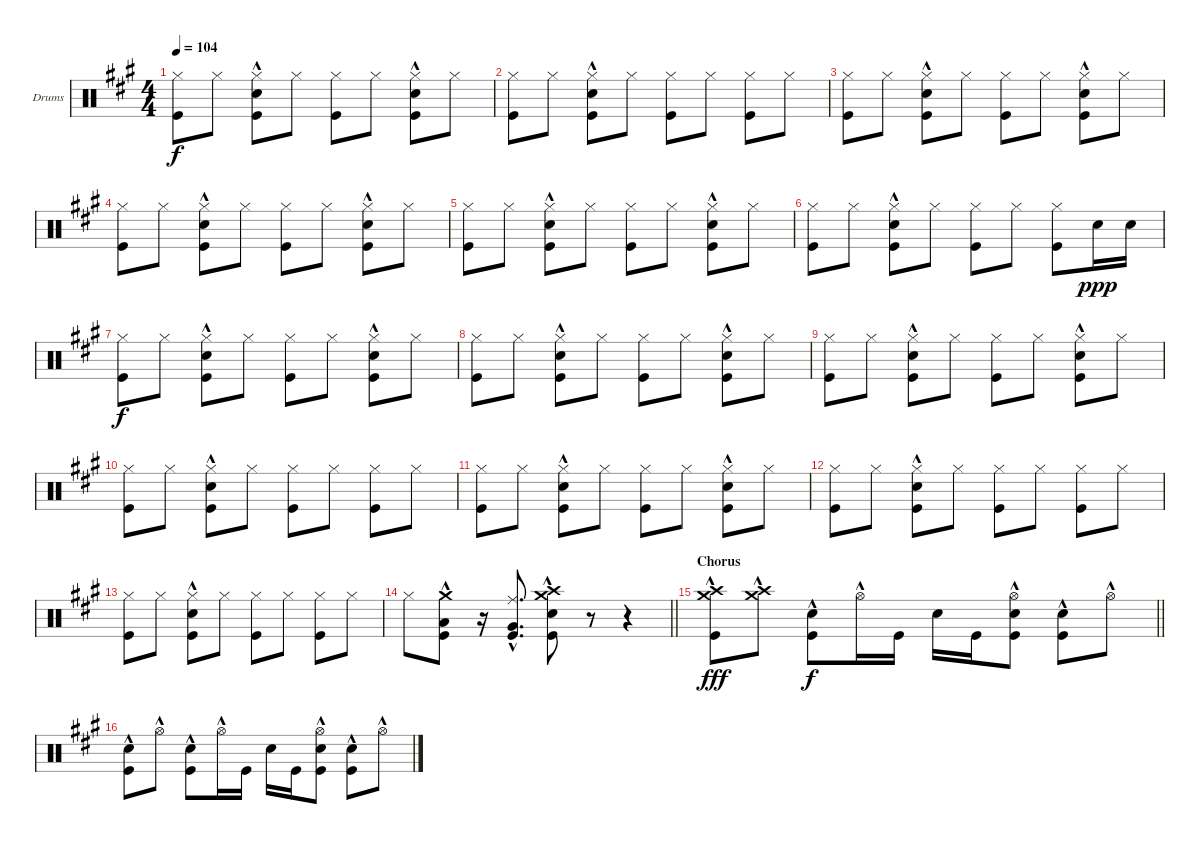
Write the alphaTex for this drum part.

\bracketExtendMode groupsimilarinstruments
\firstSystemTrackNameOrientation horizontal
\otherSystemsTrackNameOrientation horizontal
\track ("Drumkit" "Drums") {solo instrument percussion}
\staff {score}
\articulation defaults
\ts (4 4)
\tempo 104
\clef neutral
\ks a
("Hi-Hat (closed)" "Kick (hit)").8{dy f} "Hi-Hat (closed)".8 ("Hi-Hat (closed)" "Kick (hit)" "Snare (hit) 2"{hac}).8 "Hi-Hat (closed)".8 ("Hi-Hat (closed)" "Kick (hit)").8 "Hi-Hat (closed)".8 ("Hi-Hat (closed)" "Kick (hit)" "Snare (hit) 2"{hac}).8 "Hi-Hat (closed)".8 |
("Hi-Hat (closed)" "Kick (hit)").8 "Hi-Hat (closed)".8 ("Hi-Hat (closed)" "Kick (hit)" "Snare (hit) 2"{hac}).8 "Hi-Hat (closed)".8 ("Hi-Hat (closed)" "Kick (hit)").8 "Hi-Hat (closed)".8 ("Hi-Hat (closed)" "Kick (hit)").8 "Hi-Hat (closed)".8 |
("Hi-Hat (closed)" "Kick (hit)").8 "Hi-Hat (closed)".8 ("Hi-Hat (closed)" "Kick (hit)" "Snare (hit) 2"{hac}).8 "Hi-Hat (closed)".8 ("Hi-Hat (closed)" "Kick (hit)").8 "Hi-Hat (closed)".8 ("Hi-Hat (closed)" "Kick (hit)" "Snare (hit) 2"{hac}).8 "Hi-Hat (closed)".8 |
("Hi-Hat (closed)" "Kick (hit)").8 "Hi-Hat (closed)".8 ("Hi-Hat (closed)" "Kick (hit)" "Snare (hit) 2"{hac}).8 "Hi-Hat (closed)".8 ("Hi-Hat (closed)" "Kick (hit)").8 "Hi-Hat (closed)".8 ("Hi-Hat (closed)" "Kick (hit)" "Snare (hit) 2"{hac}).8 "Hi-Hat (closed)".8 |
("Hi-Hat (closed)" "Kick (hit)").8 "Hi-Hat (closed)".8 ("Hi-Hat (closed)" "Kick (hit)" "Snare (hit) 2"{hac}).8 "Hi-Hat (closed)".8 ("Hi-Hat (closed)" "Kick (hit)").8 "Hi-Hat (closed)".8 ("Hi-Hat (closed)" "Kick (hit)" "Snare (hit) 2"{hac}).8 "Hi-Hat (closed)".8 |
("Hi-Hat (closed)" "Kick (hit)").8 "Hi-Hat (closed)".8 ("Hi-Hat (closed)" "Kick (hit)" "Snare (hit) 2"{hac}).8 "Hi-Hat (closed)".8 ("Hi-Hat (closed)" "Kick (hit)").8 "Hi-Hat (closed)".8 ("Hi-Hat (closed)" "Kick (hit)").8 "Snare (hit) 2".16{dy ppp} "Snare (hit) 2".16 |
("Hi-Hat (closed)" "Kick (hit)").8{dy f} "Hi-Hat (closed)".8 ("Hi-Hat (closed)" "Kick (hit)" "Snare (hit) 2"{hac}).8 "Hi-Hat (closed)".8 ("Hi-Hat (closed)" "Kick (hit)").8 "Hi-Hat (closed)".8 ("Hi-Hat (closed)" "Kick (hit)" "Snare (hit) 2"{hac}).8 "Hi-Hat (closed)".8 |
("Hi-Hat (closed)" "Kick (hit)").8 "Hi-Hat (closed)".8 ("Hi-Hat (closed)" "Kick (hit)" "Snare (hit) 2"{hac}).8 "Hi-Hat (closed)".8 ("Hi-Hat (closed)" "Kick (hit)").8 "Hi-Hat (closed)".8 ("Hi-Hat (closed)" "Kick (hit)" "Snare (hit) 2"{hac}).8 "Hi-Hat (closed)".8 |
("Hi-Hat (closed)" "Kick (hit)").8 "Hi-Hat (closed)".8 ("Hi-Hat (closed)" "Kick (hit)" "Snare (hit) 2"{hac}).8 "Hi-Hat (closed)".8 ("Hi-Hat (closed)" "Kick (hit)").8 "Hi-Hat (closed)".8 ("Hi-Hat (closed)" "Kick (hit)" "Snare (hit) 2"{hac}).8 "Hi-Hat (closed)".8 |
("Hi-Hat (closed)" "Kick (hit)").8 "Hi-Hat (closed)".8 ("Hi-Hat (closed)" "Kick (hit)" "Snare (hit) 2"{hac}).8 "Hi-Hat (closed)".8 ("Hi-Hat (closed)" "Kick (hit)").8 "Hi-Hat (closed)".8 ("Hi-Hat (closed)" "Kick (hit)").8 "Hi-Hat (closed)".8 |
("Hi-Hat (closed)" "Kick (hit)").8 "Hi-Hat (closed)".8 ("Hi-Hat (closed)" "Kick (hit)" "Snare (hit) 2"{hac}).8 "Hi-Hat (closed)".8 ("Hi-Hat (closed)" "Kick (hit)").8 "Hi-Hat (closed)".8 ("Hi-Hat (closed)" "Kick (hit)" "Snare (hit) 2"{hac}).8 "Hi-Hat (closed)".8 |
("Hi-Hat (closed)" "Kick (hit)").8 "Hi-Hat (closed)".8 ("Hi-Hat (closed)" "Kick (hit)" "Snare (hit) 2"{hac}).8 "Hi-Hat (closed)".8 ("Hi-Hat (closed)" "Kick (hit)").8 "Hi-Hat (closed)".8 ("Hi-Hat (closed)" "Kick (hit)").8 "Hi-Hat (closed)".8 |
("Hi-Hat (closed)" "Kick (hit)").8 "Hi-Hat (closed)".8 ("Hi-Hat (closed)" "Kick (hit)" "Snare (hit) 2"{hac}).8 "Hi-Hat (closed)".8 ("Hi-Hat (closed)" "Kick (hit)").8 "Hi-Hat (closed)".8 ("Hi-Hat (closed)" "Kick (hit)").8 "Hi-Hat (closed)".8 |
\barLineRight lightlight "Hi-Hat (closed)".8
("Crash medium (hit)" "Low Tom (hit)" "Kick (hit)"{hac}).8 r.16 ("Kick (hit)"{hac} "Ride (middle)" "Very Low Tom (hit)").8{d} ("Crash medium (hit)" "Crash high (hit)" "Kick (hit)"{hac} "Snare (hit) 2").8 r.8 r.4 |
\section ("" "Chorus")
\barLineRight lightlight
("Crash medium (hit)"{hac} "Kick (hit)" "Crash high (hit)").8{dy fff} ("Crash medium (hit)"{hac} "Crash high (hit)").8 ("Kick (hit)" "Snare (hit) 2"{hac}).8{dy f} "Hi-Hat (open)"{hac}.16 "Kick (hit)".16 "Snare (hit) 2".16 "Kick (hit)".16 ("Hi-Hat (open)"{hac} "Snare (hit) 2" "Kick (hit)").8 ("Kick (hit)"{hac} "Snare (hit) 2"{hac}).8 "Hi-Hat (open)"{hac}.8 |
("Kick (hit)" "Snare (hit) 2"{hac}).8 "Hi-Hat (open)"{hac}.8 ("Kick (hit)" "Snare (hit) 2"{hac}).8 "Hi-Hat (open)"{hac}.16 "Kick (hit)".16 "Snare (hit) 2".16 "Kick (hit)".16 ("Hi-Hat (open)"{hac} "Snare (hit) 2" "Kick (hit)").8 ("Kick (hit)"{hac} "Snare (hit) 2"{hac}).8 "Hi-Hat (open)"{hac}.8
